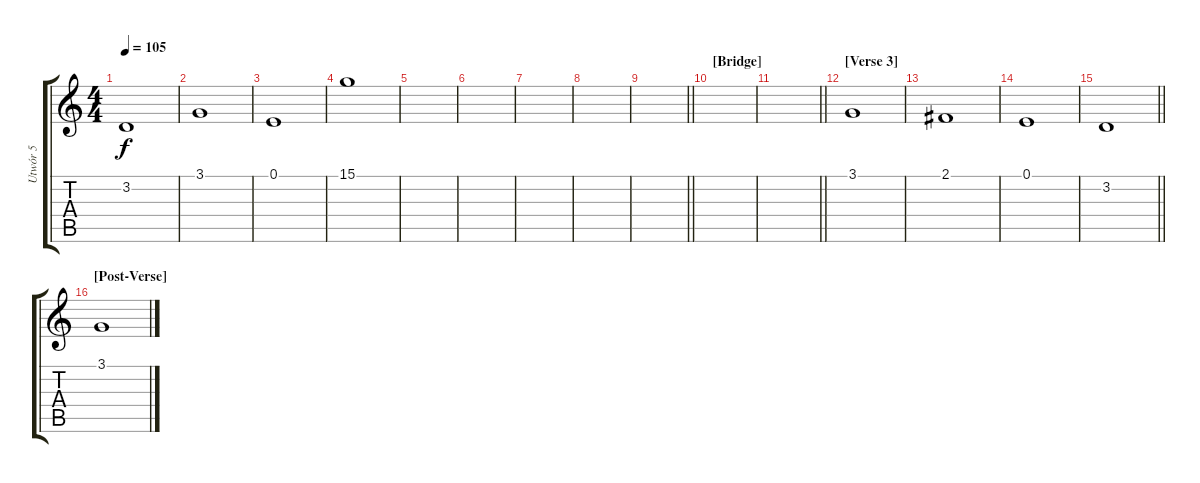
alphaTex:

\track ("Utwór 5" "Utwór 5") {instrument glockenspiel}
\staff {score tabs}
\tuning (E4 B3 G3 D3 A2 E2) {hide}
\ts (4 4)
\tempo 105
\clef g2
\ks c
3.2.1{dy f} |
3.1.1 |
0.1.1 |
15.1.1 |
|
|
|
|
\barLineRight lightlight
|
\section ("" "[Bridge]")
|
\barLineRight lightlight
|
\section ("" "[Verse 3]")
3.1.1 |
2.1.1 |
0.1.1 |
\barLineRight lightlight
3.2.1 |
\section ("" "[Post-Verse]")
3.1.1
